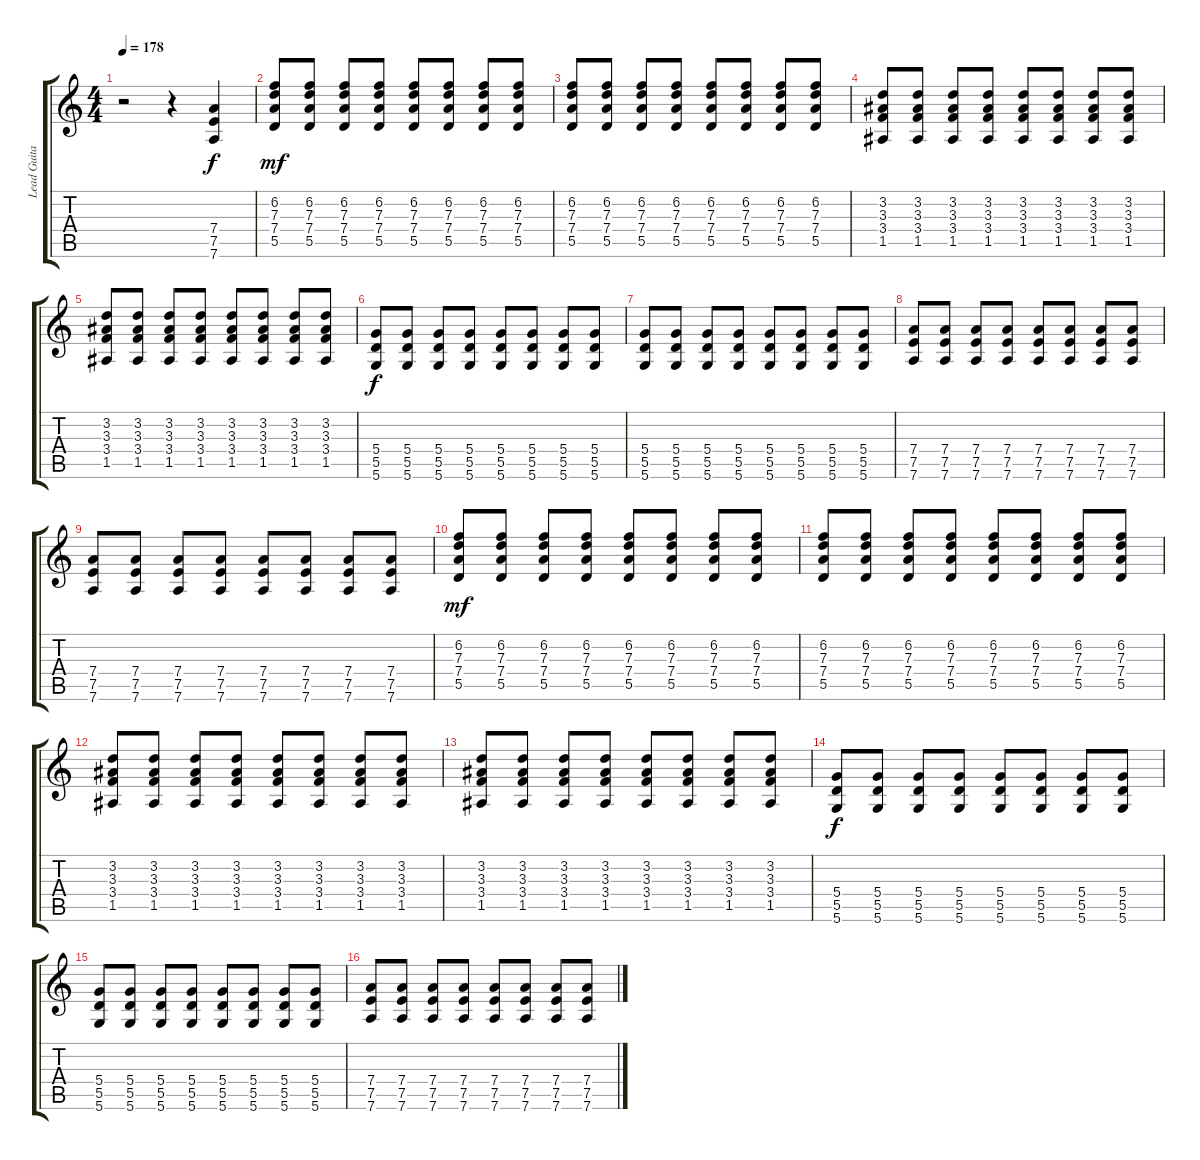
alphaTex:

\track ("Lead Guitar  " "Lead Guita") {instrument overdrivenguitar}
\staff {score tabs}
\tuning (E4 B3 G3 D3 A2 D2) {hide}
\ts (4 4)
\tempo 178
\clef g2
\ks c
r.2{dy f} r.4 (7.4 7.5 7.6).4 |
(6.2 7.3 7.4 5.5).8{dy mf} (6.2 7.3 7.4 5.5).8 (6.2 7.3 7.4 5.5).8 (6.2 7.3 7.4 5.5).8 (6.2 7.3 7.4 5.5).8 (6.2 7.3 7.4 5.5).8 (6.2 7.3 7.4 5.5).8 (6.2 7.3 7.4 5.5).8 |
(6.2 7.3 7.4 5.5).8 (6.2 7.3 7.4 5.5).8 (6.2 7.3 7.4 5.5).8 (6.2 7.3 7.4 5.5).8 (6.2 7.3 7.4 5.5).8 (6.2 7.3 7.4 5.5).8 (6.2 7.3 7.4 5.5).8 (6.2 7.3 7.4 5.5).8 |
(3.2 3.3 3.4 1.5).8 (3.2 3.3 3.4 1.5).8 (3.2 3.3 3.4 1.5).8 (3.2 3.3 3.4 1.5).8 (3.2 3.3 3.4 1.5).8 (3.2 3.3 3.4 1.5).8 (3.2 3.3 3.4 1.5).8 (3.2 3.3 3.4 1.5).8 |
(3.2 3.3 3.4 1.5).8 (3.2 3.3 3.4 1.5).8 (3.2 3.3 3.4 1.5).8 (3.2 3.3 3.4 1.5).8 (3.2 3.3 3.4 1.5).8 (3.2 3.3 3.4 1.5).8 (3.2 3.3 3.4 1.5).8 (3.2 3.3 3.4 1.5).8 |
(5.4 5.5 5.6).8{dy f} (5.4 5.5 5.6).8 (5.4 5.5 5.6).8 (5.4 5.5 5.6).8 (5.4 5.5 5.6).8 (5.4 5.5 5.6).8 (5.4 5.5 5.6).8 (5.4 5.5 5.6).8 |
(5.4 5.5 5.6).8 (5.4 5.5 5.6).8 (5.4 5.5 5.6).8 (5.4 5.5 5.6).8 (5.4 5.5 5.6).8 (5.4 5.5 5.6).8 (5.4 5.5 5.6).8 (5.4 5.5 5.6).8 |
(7.4 7.5 7.6).8 (7.4 7.5 7.6).8 (7.4 7.5 7.6).8 (7.4 7.5 7.6).8 (7.4 7.5 7.6).8 (7.4 7.5 7.6).8 (7.4 7.5 7.6).8 (7.4 7.5 7.6).8 |
(7.4 7.5 7.6).8 (7.4 7.5 7.6).8 (7.4 7.5 7.6).8 (7.4 7.5 7.6).8 (7.4 7.5 7.6).8 (7.4 7.5 7.6).8 (7.4 7.5 7.6).8 (7.4 7.5 7.6).8 |
(6.2 7.3 7.4 5.5).8{dy mf} (6.2 7.3 7.4 5.5).8 (6.2 7.3 7.4 5.5).8 (6.2 7.3 7.4 5.5).8 (6.2 7.3 7.4 5.5).8 (6.2 7.3 7.4 5.5).8 (6.2 7.3 7.4 5.5).8 (6.2 7.3 7.4 5.5).8 |
(6.2 7.3 7.4 5.5).8 (6.2 7.3 7.4 5.5).8 (6.2 7.3 7.4 5.5).8 (6.2 7.3 7.4 5.5).8 (6.2 7.3 7.4 5.5).8 (6.2 7.3 7.4 5.5).8 (6.2 7.3 7.4 5.5).8 (6.2 7.3 7.4 5.5).8 |
(3.2 3.3 3.4 1.5).8 (3.2 3.3 3.4 1.5).8 (3.2 3.3 3.4 1.5).8 (3.2 3.3 3.4 1.5).8 (3.2 3.3 3.4 1.5).8 (3.2 3.3 3.4 1.5).8 (3.2 3.3 3.4 1.5).8 (3.2 3.3 3.4 1.5).8 |
(3.2 3.3 3.4 1.5).8 (3.2 3.3 3.4 1.5).8 (3.2 3.3 3.4 1.5).8 (3.2 3.3 3.4 1.5).8 (3.2 3.3 3.4 1.5).8 (3.2 3.3 3.4 1.5).8 (3.2 3.3 3.4 1.5).8 (3.2 3.3 3.4 1.5).8 |
(5.4 5.5 5.6).8{dy f} (5.4 5.5 5.6).8 (5.4 5.5 5.6).8 (5.4 5.5 5.6).8 (5.4 5.5 5.6).8 (5.4 5.5 5.6).8 (5.4 5.5 5.6).8 (5.4 5.5 5.6).8 |
(5.4 5.5 5.6).8 (5.4 5.5 5.6).8 (5.4 5.5 5.6).8 (5.4 5.5 5.6).8 (5.4 5.5 5.6).8 (5.4 5.5 5.6).8 (5.4 5.5 5.6).8 (5.4 5.5 5.6).8 |
(7.4 7.5 7.6).8 (7.4 7.5 7.6).8 (7.4 7.5 7.6).8 (7.4 7.5 7.6).8 (7.4 7.5 7.6).8 (7.4 7.5 7.6).8 (7.4 7.5 7.6).8 (7.4 7.5 7.6).8
